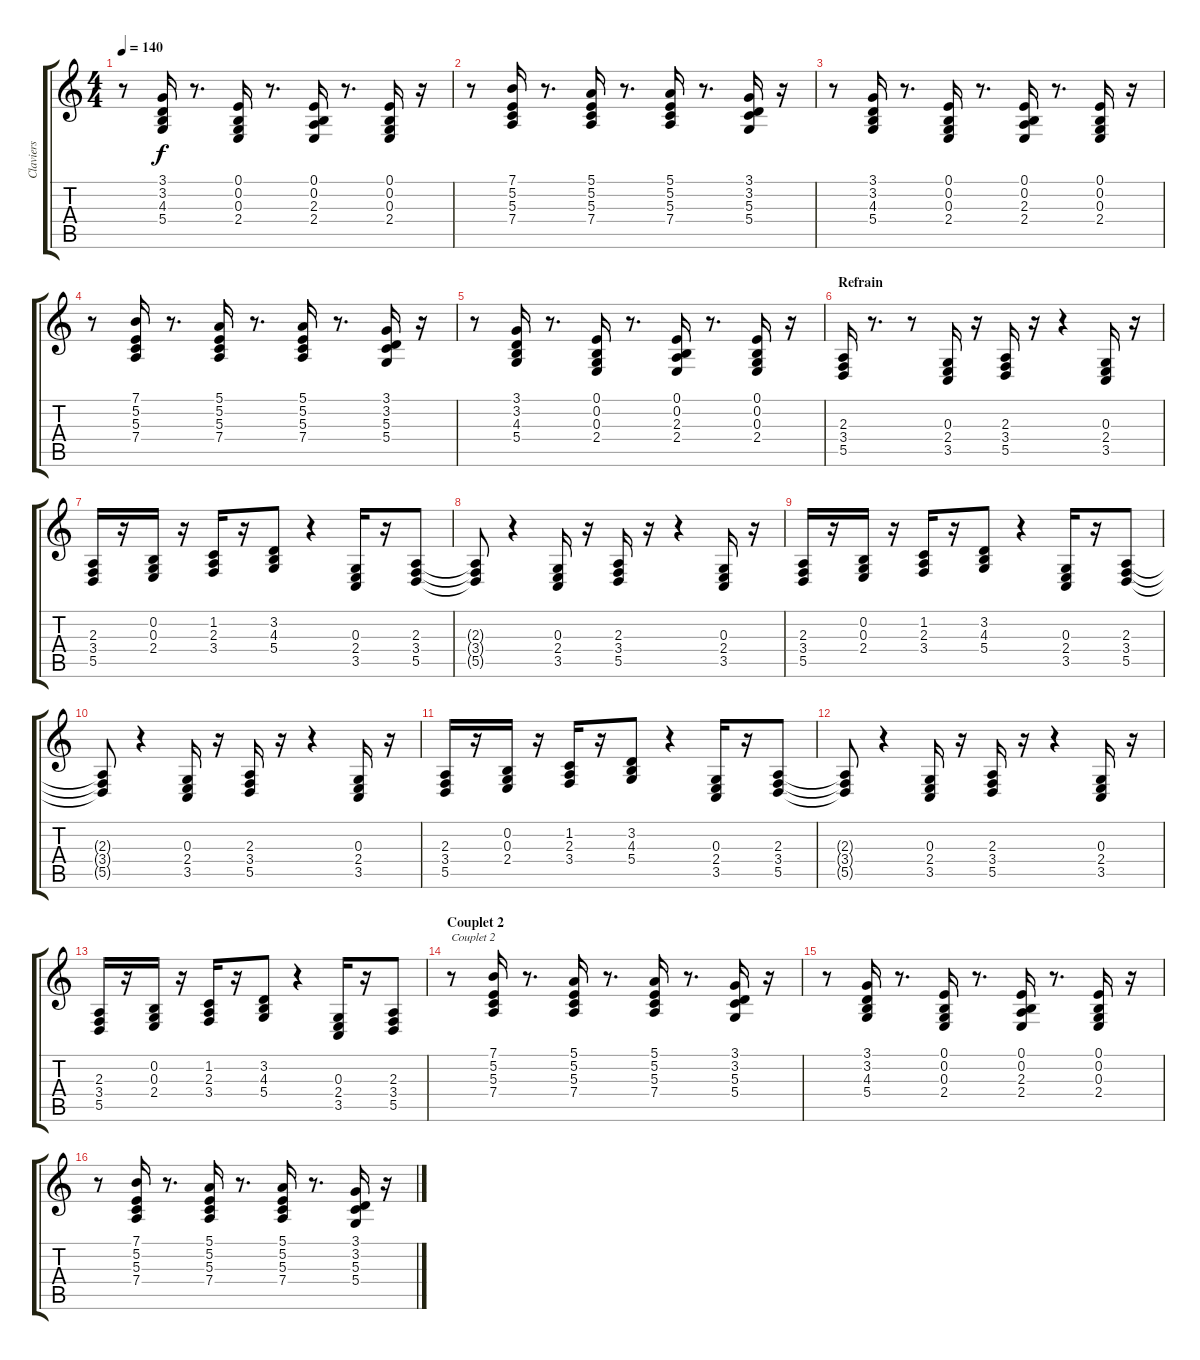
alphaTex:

\track ("Claviers" "Claviers") {instrument stringensemble1}
\staff {score tabs}
\tuning (E4 B3 G3 D3 A2 E2) {hide}
\ts (4 4)
\tempo 140
\clef g2
\ks c
r.8{dy f} (3.1 3.2 4.3 5.4).16 r.8{d} (0.1 0.2 0.3 2.4).16 r.8{d} (0.1 0.2 2.3 2.4).16 r.8{d} (0.1 0.2 0.3 2.4).16 r.16 |
r.8 (7.1 5.2 5.3 7.4).16 r.8{d} (5.1 5.2 5.3 7.4).16 r.8{d} (5.1 5.2 5.3 7.4).16 r.8{d} (3.1 3.2 5.3 5.4).16 r.16 |
r.8 (3.1 3.2 4.3 5.4).16 r.8{d} (0.1 0.2 0.3 2.4).16 r.8{d} (0.1 0.2 2.3 2.4).16 r.8{d} (0.1 0.2 0.3 2.4).16 r.16 |
r.8 (7.1 5.2 5.3 7.4).16 r.8{d} (5.1 5.2 5.3 7.4).16 r.8{d} (5.1 5.2 5.3 7.4).16 r.8{d} (3.1 3.2 5.3 5.4).16 r.16 |
r.8 (3.1 3.2 4.3 5.4).16 r.8{d} (0.1 0.2 0.3 2.4).16 r.8{d} (0.1 0.2 2.3 2.4).16 r.8{d} (0.1 0.2 0.3 2.4).16 r.16 |
\section ("" "Refrain")
(2.3 3.4 5.5).16 r.8{d} r.8 (0.3 2.4 3.5).16 r.16 (2.3 3.4 5.5).16 r.16 r.4 (0.3 2.4 3.5).16 r.16 |
(2.3 3.4 5.5).16 r.16 (0.2 0.3 2.4).16 r.16 (1.2 2.3 3.4).16 r.16 (3.2 4.3 5.4).8 r.4 (0.3 2.4 3.5).16 r.16 (2.3 3.4 5.5).8 |
(2.3{t} 3.4{t} 5.5{t}).8 r.4 (0.3 2.4 3.5).16 r.16 (2.3 3.4 5.5).16 r.16 r.4 (0.3 2.4 3.5).16 r.16 |
(2.3 3.4 5.5).16 r.16 (0.2 0.3 2.4).16 r.16 (1.2 2.3 3.4).16 r.16 (3.2 4.3 5.4).8 r.4 (0.3 2.4 3.5).16 r.16 (2.3 3.4 5.5).8 |
(2.3{t} 3.4{t} 5.5{t}).8 r.4 (0.3 2.4 3.5).16 r.16 (2.3 3.4 5.5).16 r.16 r.4 (0.3 2.4 3.5).16 r.16 |
(2.3 3.4 5.5).16 r.16 (0.2 0.3 2.4).16 r.16 (1.2 2.3 3.4).16 r.16 (3.2 4.3 5.4).8 r.4 (0.3 2.4 3.5).16 r.16 (2.3 3.4 5.5).8 |
(2.3{t} 3.4{t} 5.5{t}).8 r.4 (0.3 2.4 3.5).16 r.16 (2.3 3.4 5.5).16 r.16 r.4 (0.3 2.4 3.5).16 r.16 |
(2.3 3.4 5.5).16 r.16 (0.2 0.3 2.4).16 r.16 (1.2 2.3 3.4).16 r.16 (3.2 4.3 5.4).8 r.4 (0.3 2.4 3.5).16 r.16 (2.3 3.4 5.5).8 |
\section ("" "Couplet 2")
r.8{txt "Couplet 2"} (7.1 5.2 5.3 7.4).16 r.8{d} (5.1 5.2 5.3 7.4).16 r.8{d} (5.1 5.2 5.3 7.4).16 r.8{d} (3.1 3.2 5.3 5.4).16 r.16 |
r.8 (3.1 3.2 4.3 5.4).16 r.8{d} (0.1 0.2 0.3 2.4).16 r.8{d} (0.1 0.2 2.3 2.4).16 r.8{d} (0.1 0.2 0.3 2.4).16 r.16 |
r.8 (7.1 5.2 5.3 7.4).16 r.8{d} (5.1 5.2 5.3 7.4).16 r.8{d} (5.1 5.2 5.3 7.4).16 r.8{d} (3.1 3.2 5.3 5.4).16 r.16
